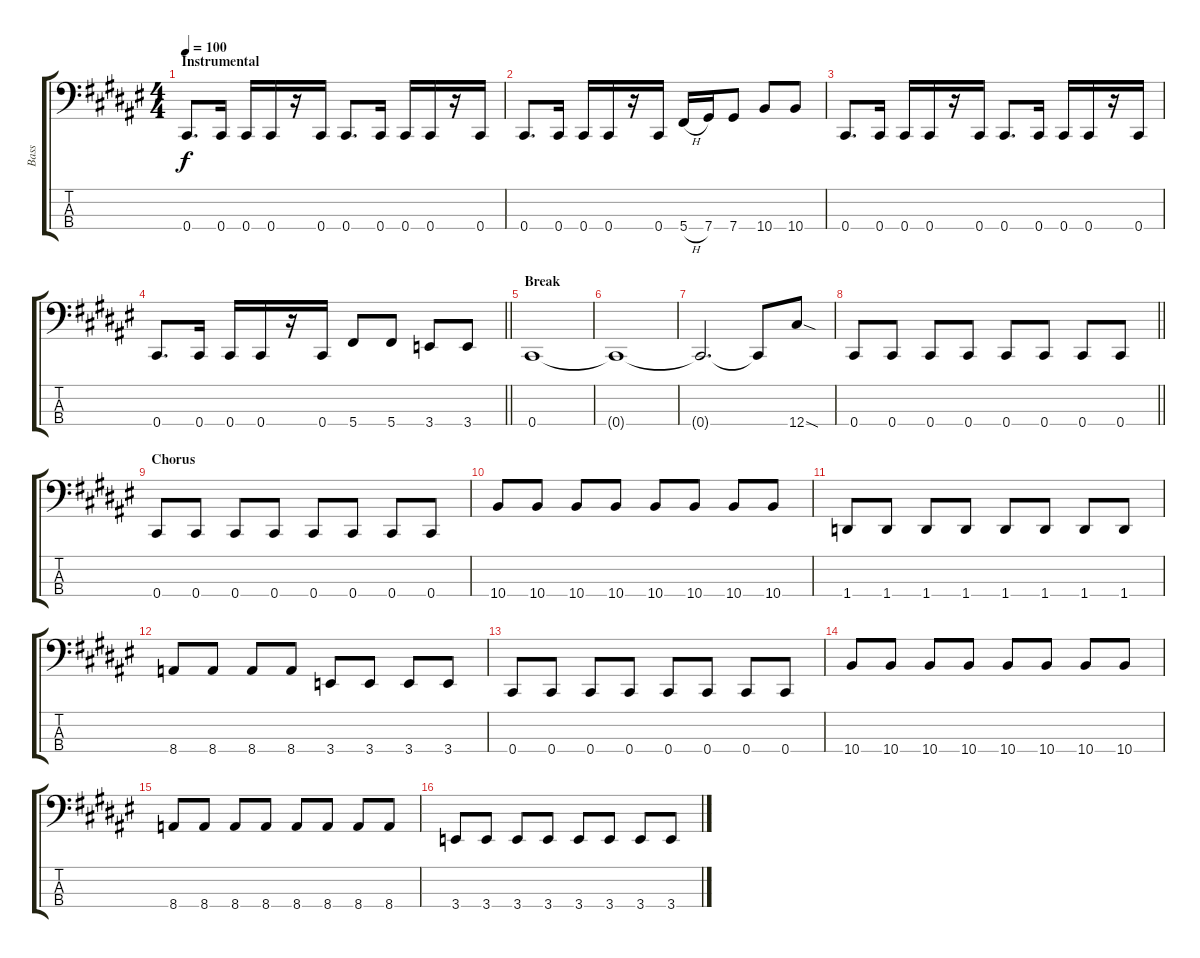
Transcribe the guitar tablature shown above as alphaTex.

\track ("Bass" "Bass") {instrument electricbassfinger}
\staff {score tabs}
\tuning (F2 Db2 Ab1 Db1) {hide}
\ts (4 4)
\section ("" "Instrumental")
\tempo 100
\clef f4
\ks f#
0.4.8{d dy f} 0.4.16 0.4.16 0.4.16 r.16 0.4.16 0.4.8{d} 0.4.16 0.4.16 0.4.16 r.16 0.4.16 |
0.4.8{d} 0.4.16 0.4.16 0.4.16 r.16 0.4.16 5.4{h}.16 7.4.16 7.4.8 10.4.8 10.4.8 |
0.4.8{d} 0.4.16 0.4.16 0.4.16 r.16 0.4.16 0.4.8{d} 0.4.16 0.4.16 0.4.16 r.16 0.4.16 |
\barLineRight lightlight
0.4.8{d} 0.4.16 0.4.16 0.4.16 r.16 0.4.16 5.4.8 5.4.8 3.4.8 3.4.8 |
\section ("" "Break")
0.4.1 |
0.4{t}.1 |
0.4{t}.2{d} 0.4{t}.8 12.4{sod}.8 |
\barLineRight lightlight
0.4.8 0.4.8 0.4.8 0.4.8 0.4.8 0.4.8 0.4.8 0.4.8 |
\section ("" "Chorus")
0.4.8 0.4.8 0.4.8 0.4.8 0.4.8 0.4.8 0.4.8 0.4.8 |
10.4.8 10.4.8 10.4.8 10.4.8 10.4.8 10.4.8 10.4.8 10.4.8 |
1.4.8 1.4.8 1.4.8 1.4.8 1.4.8 1.4.8 1.4.8 1.4.8 |
8.4.8 8.4.8 8.4.8 8.4.8 3.4.8 3.4.8 3.4.8 3.4.8 |
0.4.8 0.4.8 0.4.8 0.4.8 0.4.8 0.4.8 0.4.8 0.4.8 |
10.4.8 10.4.8 10.4.8 10.4.8 10.4.8 10.4.8 10.4.8 10.4.8 |
8.4.8 8.4.8 8.4.8 8.4.8 8.4.8 8.4.8 8.4.8 8.4.8 |
3.4.8 3.4.8 3.4.8 3.4.8 3.4.8 3.4.8 3.4.8 3.4.8
